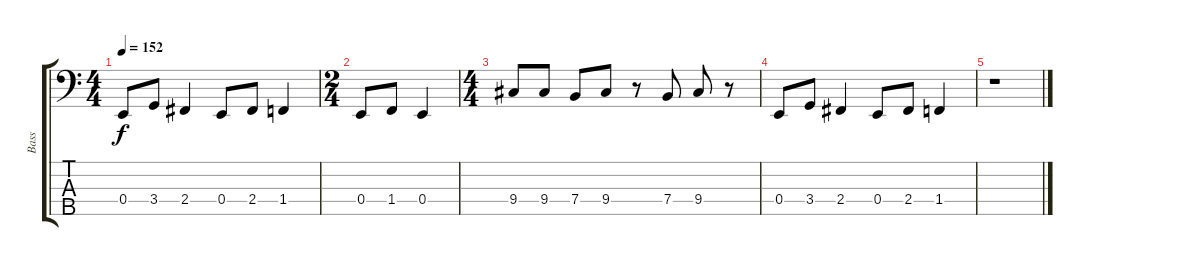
\track ("Bass" "Bass") {instrument electricbassfinger}
\staff {score tabs}
\tuning (G2 D2 A1 E1 B0) {hide}
\ts (4 4)
\tempo 152
\clef f4
\ks c
0.4.8{dy f} 3.4.8 2.4.4 0.4.8 2.4.8 1.4.4 |
\ts (2 4)
0.4.8 1.4.8 0.4.4 |
\ts (4 4)
9.4.8 9.4.8 7.4.8 9.4.8 r.8 7.4.8 9.4.8 r.8 |
0.4.8 3.4.8 2.4.4 0.4.8 2.4.8 1.4.4 |
r.1
